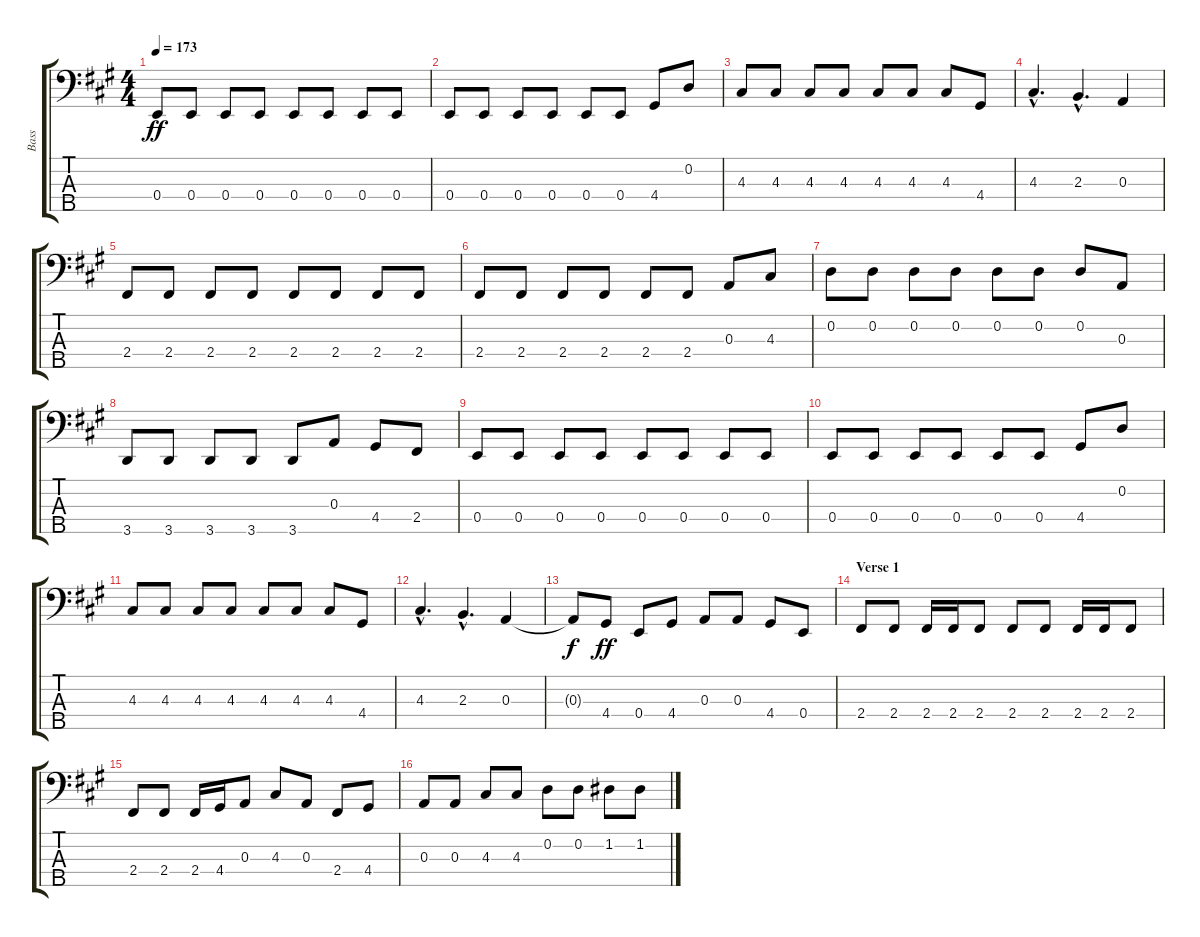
\track ("Bass" "Bass") {instrument electricbassfinger}
\staff {score tabs}
\tuning (G2 D2 A1 E1 B0) {hide}
\ts (4 4)
\tempo 173
\clef f4
\ks f#minor
0.4.8{dy ff} 0.4.8 0.4.8 0.4.8 0.4.8 0.4.8 0.4.8 0.4.8 |
0.4.8 0.4.8 0.4.8 0.4.8 0.4.8 0.4.8 4.4.8 0.2.8 |
4.3.8 4.3.8 4.3.8 4.3.8 4.3.8 4.3.8 4.3.8 4.4.8 |
4.3{hac}.4{d} 2.3{hac}.4{d} 0.3.4 |
2.4.8 2.4.8 2.4.8 2.4.8 2.4.8 2.4.8 2.4.8 2.4.8 |
2.4.8 2.4.8 2.4.8 2.4.8 2.4.8 2.4.8 0.3.8 4.3.8 |
0.2.8 0.2.8 0.2.8 0.2.8 0.2.8 0.2.8 0.2.8 0.3.8 |
3.5.8 3.5.8 3.5.8 3.5.8 3.5.8 0.3.8 4.4.8 2.4.8 |
0.4.8 0.4.8 0.4.8 0.4.8 0.4.8 0.4.8 0.4.8 0.4.8 |
0.4.8 0.4.8 0.4.8 0.4.8 0.4.8 0.4.8 4.4.8 0.2.8 |
4.3.8 4.3.8 4.3.8 4.3.8 4.3.8 4.3.8 4.3.8 4.4.8 |
4.3{hac}.4{d} 2.3{hac}.4{d} 0.3.4 |
0.3{t}.8{dy f} 4.4.8{dy ff} 0.4.8 4.4.8 0.3.8 0.3.8 4.4.8 0.4.8 |
\section ("" "Verse 1")
2.4.8 2.4.8 2.4.16 2.4.16 2.4.8 2.4.8 2.4.8 2.4.16 2.4.16 2.4.8 |
2.4.8 2.4.8 2.4.16 4.4.16 0.3.8 4.3.8 0.3.8 2.4.8 4.4.8 |
0.3.8 0.3.8 4.3.8 4.3.8 0.2.8 0.2.8 1.2.8 1.2.8
